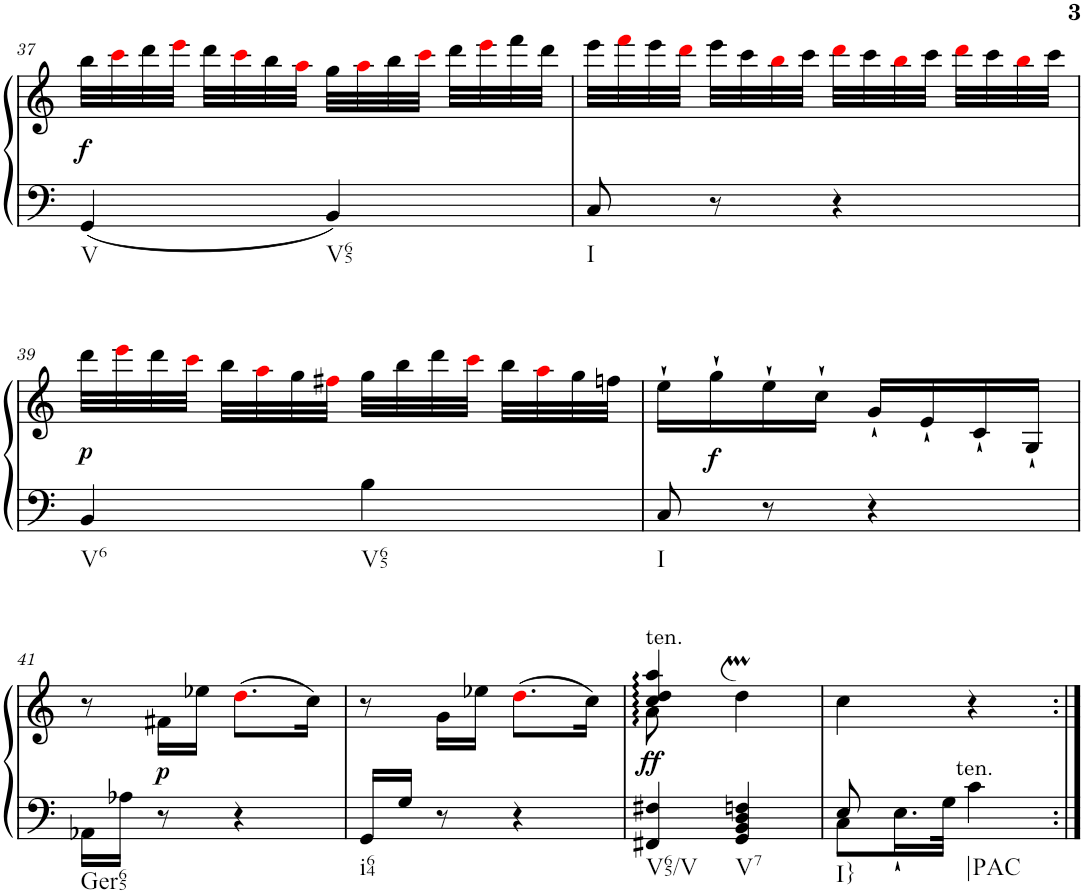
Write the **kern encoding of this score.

**kern	**kern	**dynam	**harte
*part1	*part1	*part1	*part1
*staff2	*staff1	*staff1/2	*
*I"Harpsichord	*	*	*
*I'Hch.	*	*	*
!!LO:PB:g=z
*clefF4	*clefG2	*	*
*k[]	*k[]	*	*
*M2/4	*M2/4	*	*
=37	=37	=37	=37
!	!	!LO:DY:b	!
4GG/	32bb\LLL	f	.
.	32ccci\	.	.
.	32ddd\	.	.
.	32eeei\JJJ	.	.
.	32ddd\LLL	.	.
.	32ccci\	.	.
.	32bb\	.	.
.	32aai\JJJ	.	.
4BB/	32gg\LLL	.	.
.	32aai\	.	.
.	32bb\	.	.
.	32ccci\JJJ	.	.
.	32ddd\LLL	.	.
.	32eeei\	.	.
.	32fff\	.	.
.	32ddd\JJJ	.	.
=38	=38	=38	=38
8C/	32eee\LLL	.	.
.	32fffi\	.	.
.	32eee\	.	.
.	32dddi\JJJ	.	.
8r	32eee\LLL	.	.
.	32ccc\	.	.
.	32bbi\	.	.
.	32ccc\JJJ	.	.
4r	32dddi\LLL	.	.
.	32ccc\	.	.
.	32bbi\	.	.
.	32ccc\JJJ	.	.
.	32dddi\LLL	.	.
.	32ccc\	.	.
.	32bbi\	.	.
.	32ccc\JJJ	.	.
!!LO:LB:g=z
=39	=39	=39	=39
!	!	!LO:DY:b	!
4BB/	32ddd\LLL	p	.
.	32eeei\	.	.
.	32ddd\	.	.
.	32ccci\JJJ	.	.
.	32bb\LLL	.	.
.	32aai\	.	.
.	32gg\	.	.
.	32ff#Xi\JJJ	.	.
4B\	32gg\LLL	.	.
.	32bb\	.	.
.	32ddd\	.	.
.	32ccci\JJJ	.	.
.	32bb\LLL	.	.
.	32aai\	.	.
.	32gg\	.	.
.	32ffn\JJJ	.	.
=40	=40	=40	=40
8C/	16ee`\LL	.	.
!	!	!LO:DY:b	!
.	16gg`\	f	.
8r	16ee`\	.	.
.	16cc`\JJ	.	.
4r	16g`/LL	.	.
.	16e`/	.	.
.	16c`/	.	.
.	16G`/JJ	.	.
!!LO:LB:g=z
=41	=41	=41	=41
!	!	!	!LO:H:kt=Ger65
16AA-X\LL	8r	.	N
16A-X\JJ	.	.	.
!	!	!LO:DY:b	!
8r	16f#X\LL	p	.
.	16ee-X\JJ	.	.
4r	(>8.ddi\L	.	.
.	16cc\Jk)	.	.
=42	=42	=42	=42
16GG/LL	8r	.	.
16G/JJ	.	.	.
8r	16g\LL	.	.
.	16ee-X\JJ	.	.
4r	(>8.ddi\L	.	.
.	16cc\Jk)	.	.
=43	=43	=43	=43
*	*^	*	*
!	!LO:TX:a:t=ten.	!	!	!
!	!	!	!LO:DY:a=2	!
4FF#X/ 4F#X/	4cc/ 4dd/ 4aa/	8a\	ff	.
.	.	4.ryy	.	.
4GG/ 4BB/ 4D/ 4Fn/	4ddM\	.	.	.
*	*v	*v	*	*
=44	=44	=44	=44
*^	*	*	*
8E/	8C\L	4cc\	.	.
8ryy	16.E`\L	.	.	.
.	32G\JJk	.	.	.
!LO:TX:a:t=ten.	!	!	!	!LO:H:kt=|PAC
4ryy	4c\	4r	.	N
*v	*v	*	*	*
=:|!	=:|!	=:|!	=:|!
*-	*-	*-	*-
